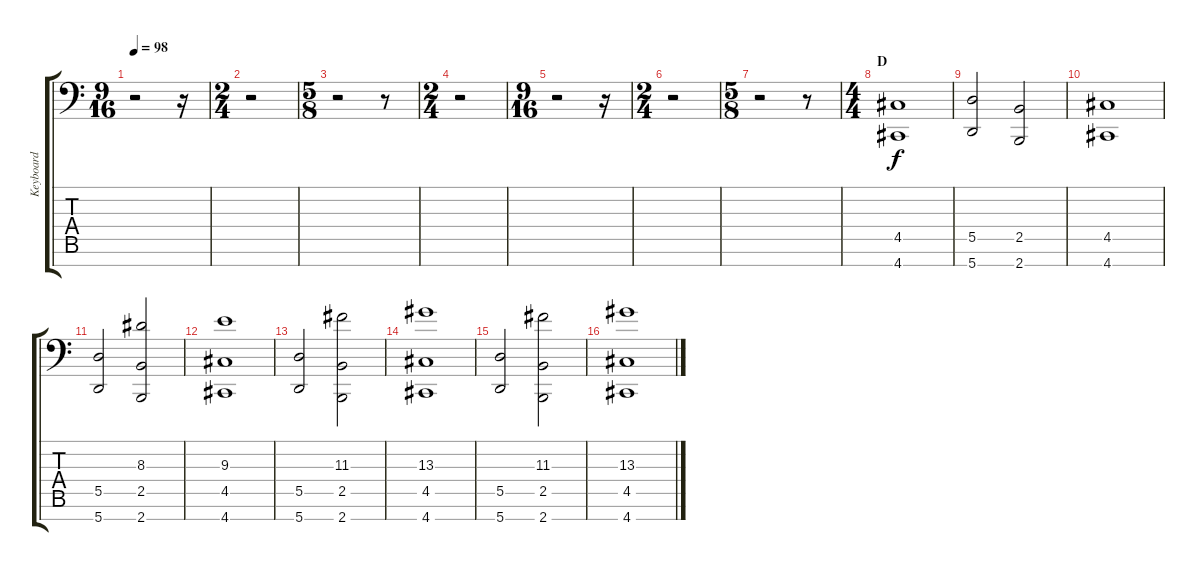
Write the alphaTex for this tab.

\track ("Keyboard" "Keyboard") {instrument acousticgrandpiano}
\staff {score tabs}
\tuning (E4 B3 G3 D3 A2 E2 A1) {hide}
\ts (9 16)
\tempo 98
\clef f4
\ks c
r.2{dy f} r.16 |
\ts (2 4)
r.2 |
\ts (5 8)
r.2 r.8 |
\ts (2 4)
r.2 |
\ts (9 16)
r.2 r.16 |
\ts (2 4)
r.2 |
\ts (5 8)
r.2 r.8 |
\ts (4 4)
\section ("" "D")
(4.5 4.7).1{instrument synthstrings1} |
(5.5 5.7).2 (2.5 2.7).2 |
(4.5 4.7).1 |
(5.5 5.7).2 (8.3 2.5 2.7).2 |
(9.3 4.5 4.7).1 |
(5.5 5.7).2 (11.3 2.5 2.7).2 |
(13.3 4.5 4.7).1 |
(5.5 5.7).2 (11.3 2.5 2.7).2 |
(13.3 4.5 4.7).1
